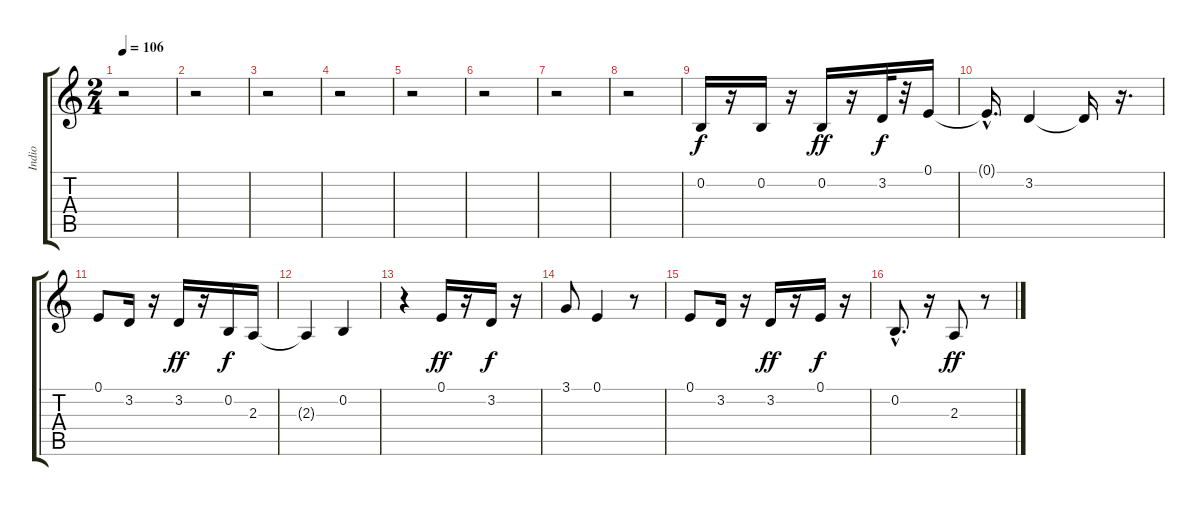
\track ("Indio" "Indio") {instrument tenorsax}
\staff {score tabs}
\tuning (E4 B3 G3 D3 A2 E2) {hide}
\ts (2 4)
\tempo 106
\clef g2
\ks c
r.2{dy ff} |
r.2 |
r.2 |
r.2 |
r.2 |
r.2 |
r.2 |
r.2 |
0.2.16{dy f} r.16 0.2.16 r.16 0.2.16{dy ff} r.16 3.2.32{dy f} r.32 0.1.16 |
0.1{hac t}.16{d} 3.2.4 3.2{t}.16 r.16{d} |
0.1.8 3.2.16 r.16 3.2.16{dy ff} r.16 0.2.16{dy f} 2.3.16 |
2.3{t}.4 0.2.4 |
r.4 0.1.16{dy ff} r.16 3.2.16{dy f} r.16 |
3.1.8 0.1.4 r.8 |
0.1.8 3.2.16 r.16 3.2.16{dy ff} r.16 0.1.16{dy f} r.16 |
0.2{hac}.8{d} r.16 2.3.8{dy ff} r.8
